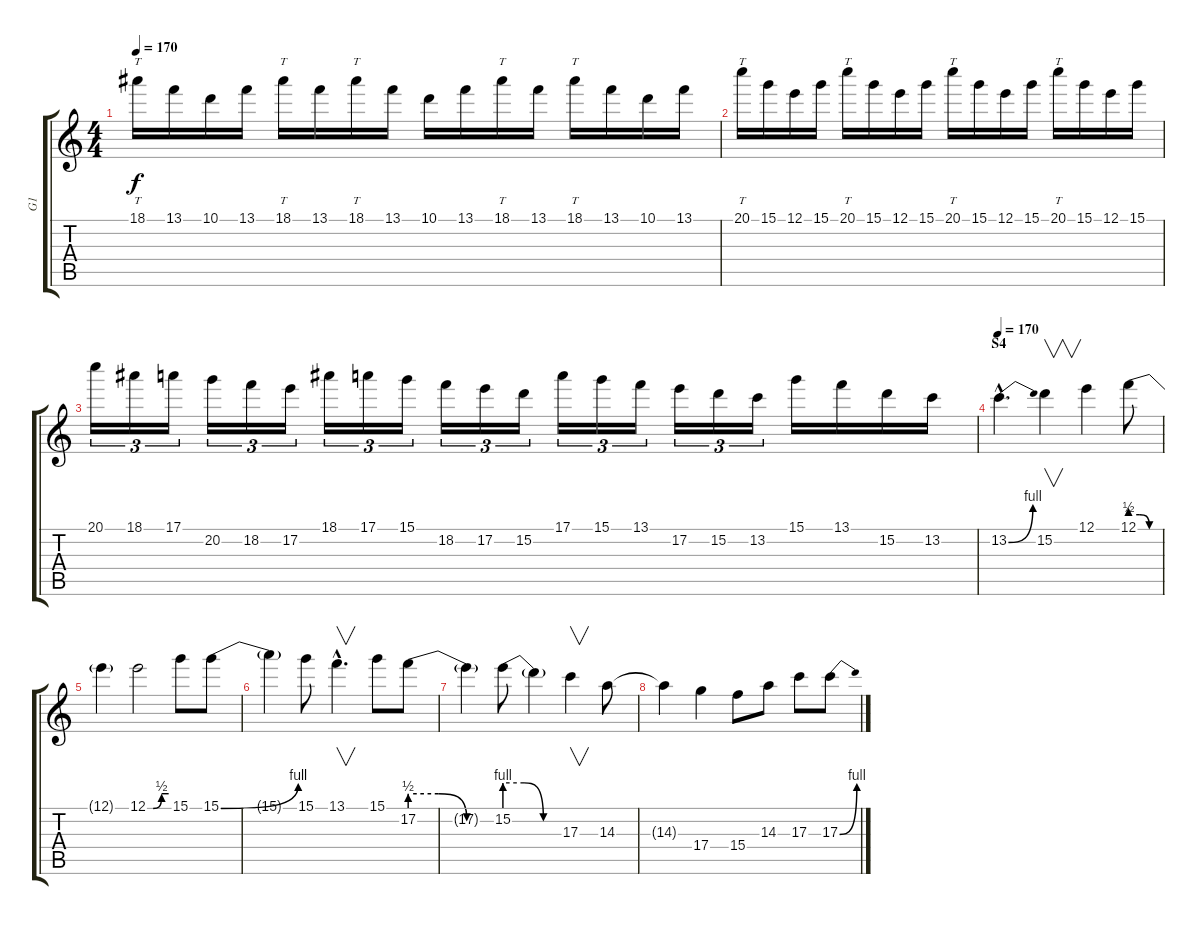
\track ("G1" "G1") {instrument distortionguitar}
\staff {score tabs}
\tuning (E4 B3 G3 D3 A2 E2) {hide}
\ts (4 4)
\tempo 170
\clef g2
\ks c
18.1.16{tt dy f} 13.1.16 10.1.16 13.1.16 18.1.16{tt} 13.1.16 18.1.16{tt} 13.1.16 10.1.16 13.1.16 18.1.16{tt} 13.1.16 18.1.16{tt} 13.1.16 10.1.16 13.1.16 |
20.1.16{tt} 15.1.16 12.1.16 15.1.16 20.1.16{tt} 15.1.16 12.1.16 15.1.16 20.1.16{tt} 15.1.16 12.1.16 15.1.16 20.1.16{tt} 15.1.16 12.1.16 15.1.16 |
20.1.16{tu (3 2)} 18.1.16{tu (3 2)} 17.1.16{tu (3 2)} 20.2.16{tu (3 2)} 18.2.16{tu (3 2)} 17.2.16{tu (3 2)} 18.1.16{tu (3 2)} 17.1.16{tu (3 2)} 15.1.16{tu (3 2)} 18.2.16{tu (3 2)} 17.2.16{tu (3 2)} 15.2.16{tu (3 2)} 17.1.16{tu (3 2)} 15.1.16{tu (3 2)} 13.1.16{tu (3 2)} 17.2.16{tu (3 2)} 15.2.16{tu (3 2)} 13.2.16{tu (3 2)} 15.1.16 13.1.16 15.2.16 13.2.16 |
\section ("" "S4")
\tempo 170
13.2{be (bend 0 0 60 4) hac}.4{d balance 10} 15.2.4{v} 12.1.4 12.1{be (custom 0 2 20 2 40 0 60 0)}.8 |
12.1{t}.4 12.1{be (custom 0 0 16 0 40 2 60 2)}.2 15.1.8 15.1{be (bend 0 0 60 4)}.8 |
15.1{t}.4 15.1.8 13.1{hac}.4{v d} 15.1.8 17.2{be (custom 0 2 20 2 40 0 60 0)}.8 |
17.2{t}.4 15.2{be (custom 0 4 20 4 40 0 60 0)}.8 15.2{t}.4 17.3.4{v} 14.3.8 |
14.3{t}.4 17.4.4 15.4.8 14.3.8 17.3.8 17.3{be (bend 0 0 60 4)}.8
